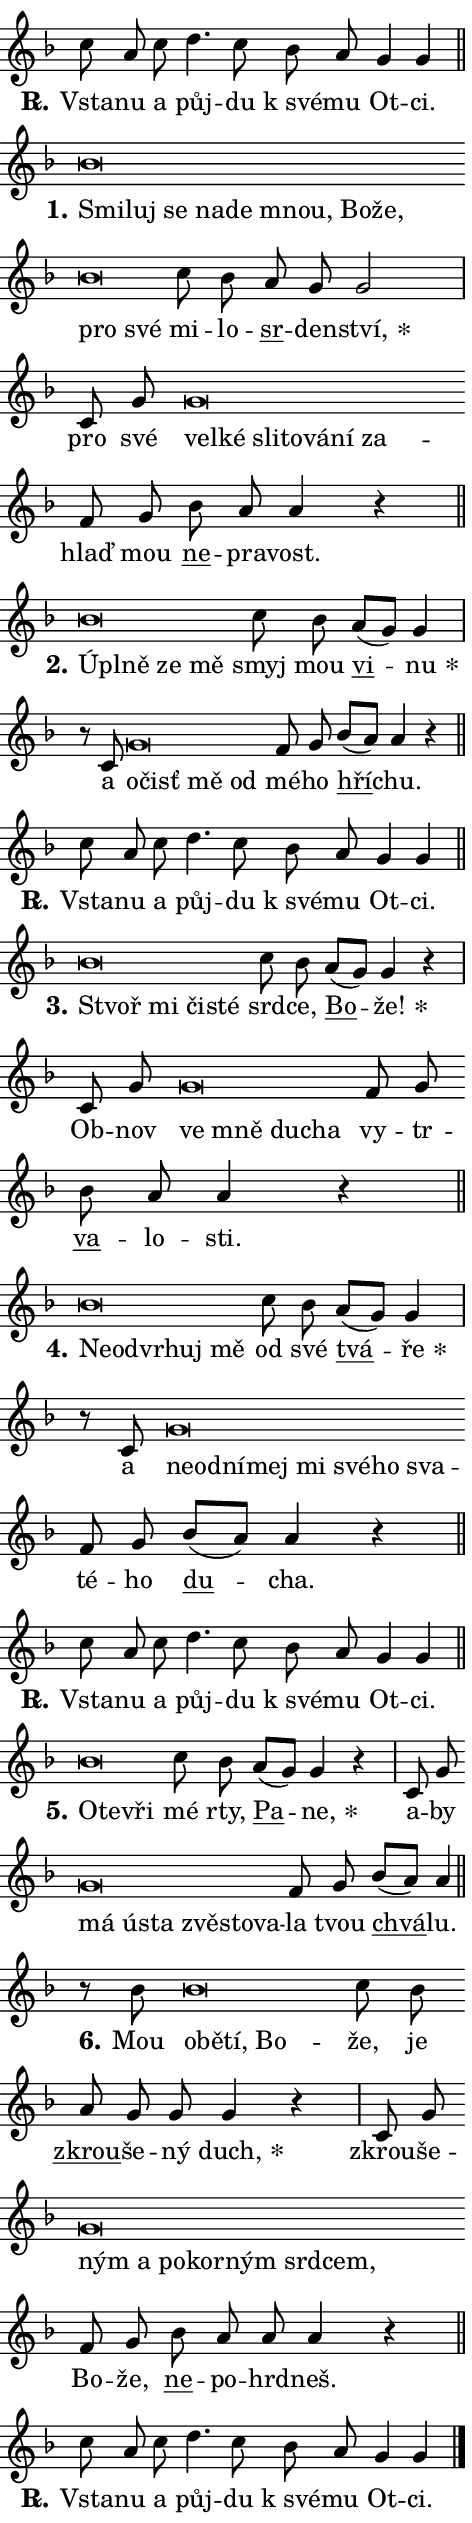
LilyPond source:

\version "2.24.0"
\header { tagline = "" }
\paper {
  indent = 0\cm
  top-margin = 0\cm
  right-margin = 0.13\cm % to fit lyric hyphens
  bottom-margin = 0\cm
  left-margin = 0\cm
  paper-width = 8\cm
  page-breaking = #ly:one-page-breaking
  system-system-spacing.basic-distance = #11
  score-system-spacing.basic-distance = #11
  ragged-last = ##f
}


%% Author: Thomas Morley
%% https://lists.gnu.org/archive/html/lilypond-user/2020-05/msg00002.html
#(define (line-position grob)
"Returns position of @var[grob} in current system:
   @code{'start}, if at first time-step
   @code{'end}, if at last time-step
   @code{'middle} otherwise
"
  (let* ((col (ly:item-get-column grob))
         (ln (ly:grob-object col 'left-neighbor))
         (rn (ly:grob-object col 'right-neighbor))
         (col-to-check-left (if (ly:grob? ln) ln col))
         (col-to-check-right (if (ly:grob? rn) rn col))
         (break-dir-left
           (and
             (ly:grob-property col-to-check-left 'non-musical #f)
             (ly:item-break-dir col-to-check-left)))
         (break-dir-right
           (and
             (ly:grob-property col-to-check-right 'non-musical #f)
             (ly:item-break-dir col-to-check-right))))
        (cond ((eqv? 1 break-dir-left) 'start)
              ((eqv? -1 break-dir-right) 'end)
              (else 'middle))))

#(define (tranparent-at-line-position vctor)
  (lambda (grob)
  "Relying on @code{line-position} select the relevant enry from @var{vctor}.
Used to determine transparency,"
    (case (line-position grob)
      ((end) (not (vector-ref vctor 0)))
      ((middle) (not (vector-ref vctor 1)))
      ((start) (not (vector-ref vctor 2))))))

noteHeadBreakVisibility =
#(define-music-function (break-visibility)(vector?)
"Makes @code{NoteHead}s transparent relying on @var{break-visibility}"
#{
  \override NoteHead.transparent =
    #(tranparent-at-line-position break-visibility)
#})

#(define delete-ledgers-for-transparent-note-heads
  (lambda (grob)
    "Reads whether a @code{NoteHead} is transparent.
If so this @code{NoteHead} is removed from @code{'note-heads} from
@var{grob}, which is supposed to be @code{LedgerLineSpanner}.
As a result ledgers are not printed for this @code{NoteHead}"
    (let* ((nhds-array (ly:grob-object grob 'note-heads))
           (nhds-list
             (if (ly:grob-array? nhds-array)
                 (ly:grob-array->list nhds-array)
                 '()))
           ;; Relies on the transparent-property being done before
           ;; Staff.LedgerLineSpanner.after-line-breaking is executed.
           ;; This is fragile ...
           (to-keep
             (remove
               (lambda (nhd)
                 (ly:grob-property nhd 'transparent #f))
               nhds-list)))
      ;; TODO find a better method to iterate over grob-arrays, similiar
      ;; to filter/remove etc for lists
      ;; For now rebuilt from scratch
      (set! (ly:grob-object grob 'note-heads)  '())
      (for-each
        (lambda (nhd)
          (ly:pointer-group-interface::add-grob grob 'note-heads nhd))
        to-keep))))

squashNotes = {
  \override NoteHead.X-extent = #'(-0.2 . 0.2)
  \override NoteHead.Y-extent = #'(-0.75 . 0)
  \override NoteHead.stencil =
    #(lambda (grob)
       (let ((pos (ly:grob-property grob 'staff-position)))
         (begin
           (if (< pos -7) (display "ERROR: Lower brevis then expected\n") (display ""))
           (if (<= pos -6) ly:text-interface::print ly:note-head::print))))
}
unSquashNotes = {
  \revert NoteHead.X-extent
  \revert NoteHead.Y-extent
  \revert NoteHead.stencil
}

hideNotes = \noteHeadBreakVisibility #begin-of-line-visible
unHideNotes = \noteHeadBreakVisibility #all-visible

% work-around for resetting accidentals
% https://lilypond.org/doc/v2.23/Documentation/notation/displaying-rhythms#unmetered-music
cadenzaMeasure = {
  \cadenzaOff
  \partial 1024 s1024
  \cadenzaOn
}

#(define-markup-command (accent layout props text) (markup?)
  "Underline accented syllable"
  (interpret-markup layout props
    #{\markup \override #'(offset . 4.3) \underline { #text }#}))

responsum = \markup \concat {
  "R" \hspace #-1.05 \path #0.1 #'((moveto 0 0.07) (lineto 0.9 0.8)) \hspace #0.05 "."
}

spaceSize = #0.6828661417322834 % exact space size for TeX Gyre Schola

\layout {
  \context {
    \Staff
    \remove "Time_signature_engraver"
    \override LedgerLineSpanner.after-line-breaking = #delete-ledgers-for-transparent-note-heads
  }
  \context {
    \Lyrics {
      \override LyricSpace.minimum-distance = \spaceSize
      \override LyricText.font-name = #"TeX Gyre Schola"
      \override LyricText.font-size = 1
      \override StanzaNumber.font-name = #"TeX Gyre Schola Bold"
      \override StanzaNumber.font-size = 1
    }
  }
  \context {
    \Score 
    \override NoteHead.text =
      #(lambda (grob) 
        (let ((pos (ly:grob-property grob 'staff-position)))
          #{\markup {
            \combine
              \halign #-0.55 \raise #(if (= pos -6) 0 0.5) \override #'(thickness . 2) \draw-line #'(3.2 . 0)
              \musicglyph "noteheads.sM1"
          }#}))
  }
}

% magnetic-lyrics.ily
%
%   written by
%     Jean Abou Samra <jean@abou-samra.fr>
%     Werner Lemberg <wl@gnu.org>
%
%   adapted by
%     Jiri Hon <jiri.hon@gmail.com>
%
% Version 2022-Apr-15

% https://www.mail-archive.com/lilypond-user@gnu.org/msg149350.html

#(define (Left_hyphen_pointer_engraver context)
   "Collect syllable-hyphen-syllable occurrences in lyrics and store
them in properties.  This engraver only looks to the left.  For
example, if the lyrics input is @code{foo -- bar}, it does the
following.

@itemize @bullet
@item
Set the @code{text} property of the @code{LyricHyphen} grob between
@q{foo} and @q{bar} to @code{foo}.

@item
Set the @code{left-hyphen} property of the @code{LyricText} grob with
text @q{foo} to the @code{LyricHyphen} grob between @q{foo} and
@q{bar}.
@end itemize

Use this auxiliary engraver in combination with the
@code{lyric-@/text::@/apply-@/magnetic-@/offset!} hook."
   (let ((hyphen #f)
         (text #f))
     (make-engraver
      (acknowledgers
       ((lyric-syllable-interface engraver grob source-engraver)
        (set! text grob)))
      (end-acknowledgers
       ((lyric-hyphen-interface engraver grob source-engraver)
        ;(when (not (grob::has-interface grob 'lyric-space-interface))
          (set! hyphen grob)));)
      ((stop-translation-timestep engraver)
       (when (and text hyphen)
         (ly:grob-set-object! text 'left-hyphen hyphen))
       (set! text #f)
       (set! hyphen #f)))))

#(define (lyric-text::apply-magnetic-offset! grob)
   "If the space between two syllables is less than the value in
property @code{LyricText@/.details@/.squash-threshold}, move the right
syllable to the left so that it gets concatenated with the left
syllable.

Use this function as a hook for
@code{LyricText@/.after-@/line-@/breaking} if the
@code{Left_@/hyphen_@/pointer_@/engraver} is active."
   (let ((hyphen (ly:grob-object grob 'left-hyphen #f)))
     (when hyphen
       (let ((left-text (ly:spanner-bound hyphen LEFT)))
         (when (grob::has-interface left-text 'lyric-syllable-interface)
           (let* ((common (ly:grob-common-refpoint grob left-text X))
                  (this-x-ext (ly:grob-extent grob common X))
                  (left-x-ext
                   (begin
                     ;; Trigger magnetism for left-text.
                     (ly:grob-property left-text 'after-line-breaking)
                     (ly:grob-extent left-text common X)))
                  ;; `delta` is the gap width between two syllables.
                  (delta (- (interval-start this-x-ext)
                            (interval-end left-x-ext)))
                  (details (ly:grob-property grob 'details))
                  (threshold (assoc-get 'squash-threshold details 0.2)))
             (when (< delta threshold)
               (let* (;; We have to manipulate the input text so that
                      ;; ligatures crossing syllable boundaries are not
                      ;; disabled.  For languages based on the Latin
                      ;; script this is essentially a beautification.
                      ;; However, for non-Western scripts it can be a
                      ;; necessity.
                      (lt (ly:grob-property left-text 'text))
                      (rt (ly:grob-property grob 'text))
                      (is-space (grob::has-interface hyphen 'lyric-space-interface))
                      (space (if is-space " " ""))
                      (extra-delta (if is-space spaceSize 0))
                      ;; Append new syllable.
                      (ltrt-space (if (and (string? lt) (string? rt))
                                (string-append lt space rt)
                                (make-concat-markup (list lt space rt))))
                      ;; Right-align `ltrt` to the right side.
                      (ltrt-space-markup (grob-interpret-markup
                               grob
                               (make-translate-markup
                                (cons (interval-length this-x-ext) 0)
                                (make-right-align-markup ltrt-space)))))
                 (begin
                   ;; Don't print `left-text`.
                   (ly:grob-set-property! left-text 'stencil #f)
                   ;; Set text and stencil (which holds all collected
                   ;; syllables so far) and shift it to the left.
                   (ly:grob-set-property! grob 'text ltrt-space)
                   (ly:grob-set-property! grob 'stencil ltrt-space-markup)
                   (ly:grob-translate-axis! grob (- (- delta extra-delta)) X))))))))))


#(define (lyric-hyphen::displace-bounds-first grob)
   ;; Make very sure this callback isn't triggered too early.
   (let ((left (ly:spanner-bound grob LEFT))
         (right (ly:spanner-bound grob RIGHT)))
     (ly:grob-property left 'after-line-breaking)
     (ly:grob-property right 'after-line-breaking)
     (ly:lyric-hyphen::print grob)))

squashThreshold = #0.4

\layout {
  \context {
    \Lyrics
    \consists #Left_hyphen_pointer_engraver
    \override LyricText.after-line-breaking =
      #lyric-text::apply-magnetic-offset!
    \override LyricHyphen.stencil = #lyric-hyphen::displace-bounds-first
    \override LyricText.details.squash-threshold = \squashThreshold
    \override LyricHyphen.minimum-distance = 0
    \override LyricHyphen.minimum-length = \squashThreshold
  }
}

squashText = \override LyricText.details.squash-threshold = 9999
unSquashText = \override LyricText.details.squash-threshold = \squashThreshold

leftText = \override LyricText.self-alignment-X = #LEFT
unLeftText = \revert LyricText.self-alignment-X

starOffset = #(lambda (grob) 
                (let ((x_offset (ly:self-alignment-interface::aligned-on-x-parent grob)))
                  (if (= x_offset 0) 0 (+ x_offset 1.2))))

star = #(define-music-function (syllable)(string?)
"Append star separator at the end of a syllable"
#{
  \once \override LyricText.X-offset = #starOffset
  \lyricmode { \markup {
    #syllable
    \override #'((font-name . "TeX Gyre Schola Bold")) \hspace #0.2 \lower #0.65 \larger "*"
  } }
#})

starAccent = #(define-music-function (syllable)(string?)
"Append star separator at the end of a syllable and make accent"
#{
  \once \override LyricText.X-offset = #starOffset
  \lyricmode { \markup {
    \accent #syllable
    \override #'((font-name . "TeX Gyre Schola Bold")) \hspace #0.2 \lower #0.65 \larger "*"
  } }
#})

breath = #(define-music-function (syllable)(string?)
"Append breathing indicator at the end of a syllable"
#{
  \lyricmode { \markup { #syllable "+" } }
#})

optionalBreath = #(define-music-function (syllable)(string?)
"Append optional breathing indicator at the end of a syllable"
#{
  \lyricmode { \markup { #syllable "(+)" } }
#})


\score {
    <<
        \new Voice = "melody" { \cadenzaOn \key f \major \relative { c''8 a c d4. c8 bes a g4 g \cadenzaMeasure \bar "||" \break } }
        \new Lyrics \lyricsto "melody" { \lyricmode { \set stanza = \responsum
Vsta -- nu a půj -- du "k své" -- mu Ot -- ci. } }
    >>
    \layout {}
}

\score {
    <<
        \new Voice = "melody" { \cadenzaOn \key f \major \relative { \squashNotes bes'\breve*1/16 \hideNotes \breve*1/16 \bar "" \breve*1/16 \bar "" \breve*1/16 \bar "" \breve*1/16 \bar "" \breve*1/16 \bar "" \breve*1/16 \bar "" \breve*1/16 \bar "" \breve*1/16 \breve*1/16 \bar "" \unHideNotes \unSquashNotes c8 bes \bar "" a g g2 \cadenzaMeasure \bar "|" c,8 g' \bar "" \squashNotes g\breve*1/16 \hideNotes \breve*1/16 \bar "" \breve*1/16 \bar "" \breve*1/16 \bar "" \breve*1/16 \bar "" \breve*1/16 \breve*1/16 \bar "" \unHideNotes \unSquashNotes f8 g \bar "" bes a a4 r \cadenzaMeasure \bar "||" \break } }
        \new Lyrics \lyricsto "melody" { \lyricmode { \set stanza = "1."
\leftText Smi -- \squashText luj se na -- de mnou, Bo -- že, pro své \unLeftText \unSquashText mi -- lo -- \markup \accent sr -- den -- \star ství, pro své \leftText vel -- \squashText ké sli -- to -- vá -- ní za -- \unLeftText \unSquashText hlaď mou \markup \accent ne -- pra -- vost. } }
    >>
    \layout {}
}

\score {
    <<
        \new Voice = "melody" { \cadenzaOn \key f \major \relative { \squashNotes bes'\breve*1/16 \hideNotes \breve*1/16 \bar "" \breve*1/16 \breve*1/16 \bar "" \unHideNotes \unSquashNotes c8 bes \bar "" a[( g)] g4 \cadenzaMeasure \bar "|" r8 c,8 \squashNotes g'\breve*1/16 \hideNotes \breve*1/16 \bar "" \breve*1/16 \breve*1/16 \bar "" \unHideNotes \unSquashNotes f8 g \bar "" bes[( a)] a4 r \cadenzaMeasure \bar "||" \break } }
        \new Lyrics \lyricsto "melody" { \lyricmode { \set stanza = "2."
\leftText Úpl -- \squashText ně ze mě \unLeftText \unSquashText smyj mou \markup \accent vi -- \star nu a \leftText o -- \squashText čisť mě od \unLeftText \unSquashText mé -- ho \markup \accent hří -- chu. } }
    >>
    \layout {}
}

\score {
    <<
        \new Voice = "melody" { \cadenzaOn \key f \major \relative { c''8 a c d4. c8 bes a g4 g \cadenzaMeasure \bar "||" \break } }
        \new Lyrics \lyricsto "melody" { \lyricmode { \set stanza = \responsum
Vsta -- nu a půj -- du "k své" -- mu Ot -- ci. } }
    >>
    \layout {}
}

\score {
    <<
        \new Voice = "melody" { \cadenzaOn \key f \major \relative { \squashNotes bes'\breve*1/16 \hideNotes \breve*1/16 \bar "" \breve*1/16 \breve*1/16 \bar "" \unHideNotes \unSquashNotes c8 bes \bar "" a[( g)] g4 r \cadenzaMeasure \bar "|" c,8 g' \bar "" \squashNotes g\breve*1/16 \hideNotes \breve*1/16 \bar "" \breve*1/16 \breve*1/16 \bar "" \unHideNotes \unSquashNotes f8 g \bar "" bes a a4 r \cadenzaMeasure \bar "||" \break } }
        \new Lyrics \lyricsto "melody" { \lyricmode { \set stanza = "3."
\leftText Stvoř \squashText mi či -- sté \unLeftText \unSquashText srd -- ce, \markup \accent Bo -- \star že! Ob -- nov \leftText ve \squashText mně du -- cha \unLeftText \unSquashText vy -- tr -- \markup \accent va -- lo -- sti. } }
    >>
    \layout {}
}

\score {
    <<
        \new Voice = "melody" { \cadenzaOn \key f \major \relative { \squashNotes bes'\breve*1/16 \hideNotes \breve*1/16 \bar "" \breve*1/16 \bar "" \breve*1/16 \breve*1/16 \bar "" \unHideNotes \unSquashNotes c8 bes \bar "" a[( g)] g4 \cadenzaMeasure \bar "|" r8 c,8 \squashNotes g'\breve*1/16 \hideNotes \breve*1/16 \bar "" \breve*1/16 \bar "" \breve*1/16 \bar "" \breve*1/16 \bar "" \breve*1/16 \bar "" \breve*1/16 \breve*1/16 \bar "" \unHideNotes \unSquashNotes f8 g \bar "" bes[( a)] a4 r \cadenzaMeasure \bar "||" \break } }
        \new Lyrics \lyricsto "melody" { \lyricmode { \set stanza = "4."
\leftText Ne -- \squashText od -- vr -- huj mě \unLeftText \unSquashText od své \markup \accent tvá -- \star ře a \leftText ne -- \squashText od -- ní -- mej mi své -- ho sva -- \unLeftText \unSquashText té -- ho \markup \accent du -- cha. } }
    >>
    \layout {}
}

\score {
    <<
        \new Voice = "melody" { \cadenzaOn \key f \major \relative { c''8 a c d4. c8 bes a g4 g \cadenzaMeasure \bar "||" \break } }
        \new Lyrics \lyricsto "melody" { \lyricmode { \set stanza = \responsum
Vsta -- nu a půj -- du "k své" -- mu Ot -- ci. } }
    >>
    \layout {}
}

\score {
    <<
        \new Voice = "melody" { \cadenzaOn \key f \major \relative { \squashNotes bes'\breve*1/16 \hideNotes \breve*1/16 \breve*1/16 \bar "" \unHideNotes \unSquashNotes c8 bes \bar "" a[( g)] g4 r \cadenzaMeasure \bar "|" c,8 g' \bar "" \squashNotes g\breve*1/16 \hideNotes \breve*1/16 \bar "" \breve*1/16 \bar "" \breve*1/16 \bar "" \breve*1/16 \breve*1/16 \bar "" \unHideNotes \unSquashNotes f8 g \bar "" bes[( a)] a4 \cadenzaMeasure \bar "||" \break } }
        \new Lyrics \lyricsto "melody" { \lyricmode { \set stanza = "5."
\leftText O -- \squashText te -- vři \unLeftText \unSquashText mé rty, \markup \accent Pa -- \star ne, a -- by \leftText má \squashText ú -- sta zvě -- sto -- va -- \unLeftText \unSquashText la tvou \markup \accent chvá -- lu. } }
    >>
    \layout {}
}

\score {
    <<
        \new Voice = "melody" { \cadenzaOn \key f \major \relative { r8 bes'8 \squashNotes bes\breve*1/16 \hideNotes \breve*1/16 \bar "" \breve*1/16 \breve*1/16 \bar "" \unHideNotes \unSquashNotes c8 bes \bar "" a g g g4 r \cadenzaMeasure \bar "|" c,8 g' \bar "" \squashNotes g\breve*1/16 \hideNotes \breve*1/16 \bar "" \breve*1/16 \bar "" \breve*1/16 \bar "" \breve*1/16 \bar "" \breve*1/16 \breve*1/16 \bar "" \unHideNotes \unSquashNotes f8 g \bar "" bes a a a4 r \cadenzaMeasure \bar "||" \break } }
        \new Lyrics \lyricsto "melody" { \lyricmode { \set stanza = "6."
Mou \leftText o -- \squashText bě -- tí, Bo -- \unLeftText \unSquashText že, je \markup \accent zkrou -- še -- ný \star duch, zkrou -- še -- \leftText ným \squashText a po -- kor -- ným srd -- cem, \unLeftText \unSquashText Bo -- že, \markup \accent ne -- po -- hrd -- neš. } }
    >>
    \layout {}
}

\score {
    <<
        \new Voice = "melody" { \cadenzaOn \key f \major \relative { c''8 a c d4. c8 bes a g4 g \cadenzaMeasure \bar "||" \break } \bar "|." }
        \new Lyrics \lyricsto "melody" { \lyricmode { \set stanza = \responsum
Vsta -- nu a půj -- du "k své" -- mu Ot -- ci. } }
    >>
    \layout {}
}
